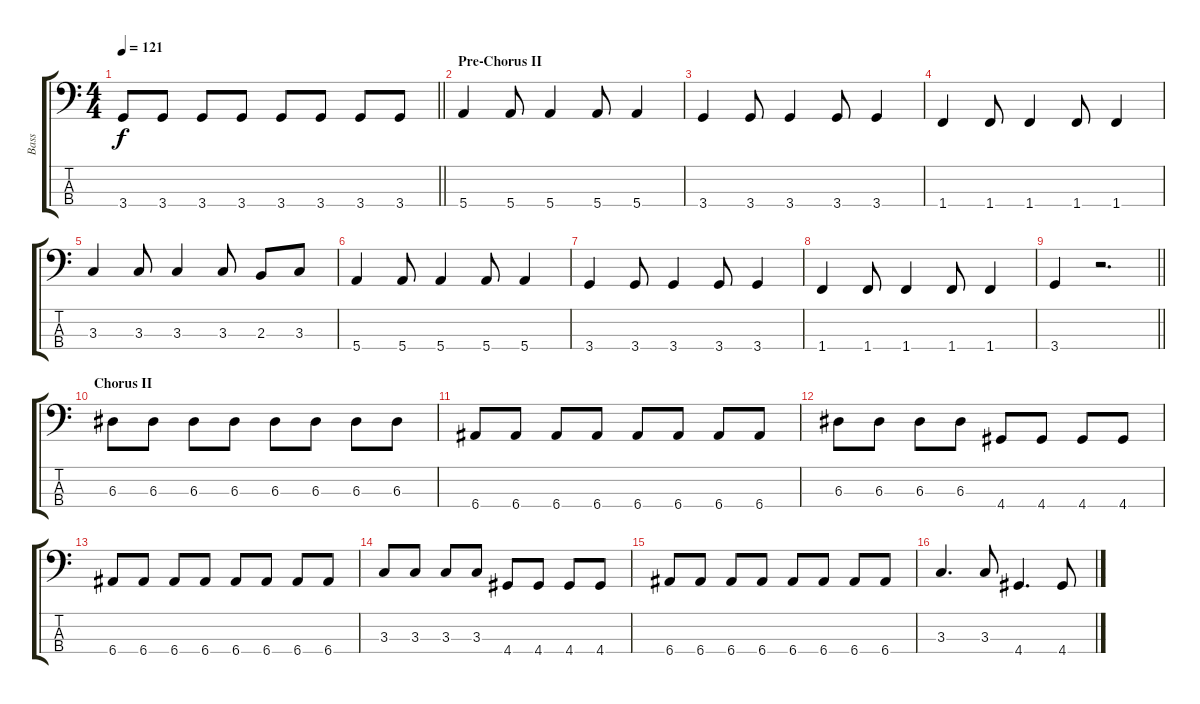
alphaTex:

\track ("Bass" "Bass") {instrument electricbassfinger}
\staff {score tabs}
\tuning (G2 D2 A1 E1) {hide}
\ts (4 4)
\tempo 121
\clef f4
\barLineRight lightlight
\ks c
3.4.8{dy f} 3.4.8 3.4.8 3.4.8 3.4.8 3.4.8 3.4.8 3.4.8 |
\section ("" "Pre-Chorus II")
5.4.4 5.4.8 5.4.4 5.4.8 5.4.4 |
3.4.4 3.4.8 3.4.4 3.4.8 3.4.4 |
1.4.4 1.4.8 1.4.4 1.4.8 1.4.4 |
3.3.4 3.3.8 3.3.4 3.3.8 2.3.8 3.3.8 |
5.4.4 5.4.8 5.4.4 5.4.8 5.4.4 |
3.4.4 3.4.8 3.4.4 3.4.8 3.4.4 |
1.4.4 1.4.8 1.4.4 1.4.8 1.4.4 |
\barLineRight lightlight
3.4.4 r.2{d} |
\section ("" "Chorus II")
6.3.8 6.3.8 6.3.8 6.3.8 6.3.8 6.3.8 6.3.8 6.3.8 |
6.4.8 6.4.8 6.4.8 6.4.8 6.4.8 6.4.8 6.4.8 6.4.8 |
6.3.8 6.3.8 6.3.8 6.3.8 4.4.8 4.4.8 4.4.8 4.4.8 |
6.4.8 6.4.8 6.4.8 6.4.8 6.4.8 6.4.8 6.4.8 6.4.8 |
3.3.8 3.3.8 3.3.8 3.3.8 4.4.8 4.4.8 4.4.8 4.4.8 |
6.4.8 6.4.8 6.4.8 6.4.8 6.4.8 6.4.8 6.4.8 6.4.8 |
3.3.4{d} 3.3.8 4.4.4{d} 4.4.8
